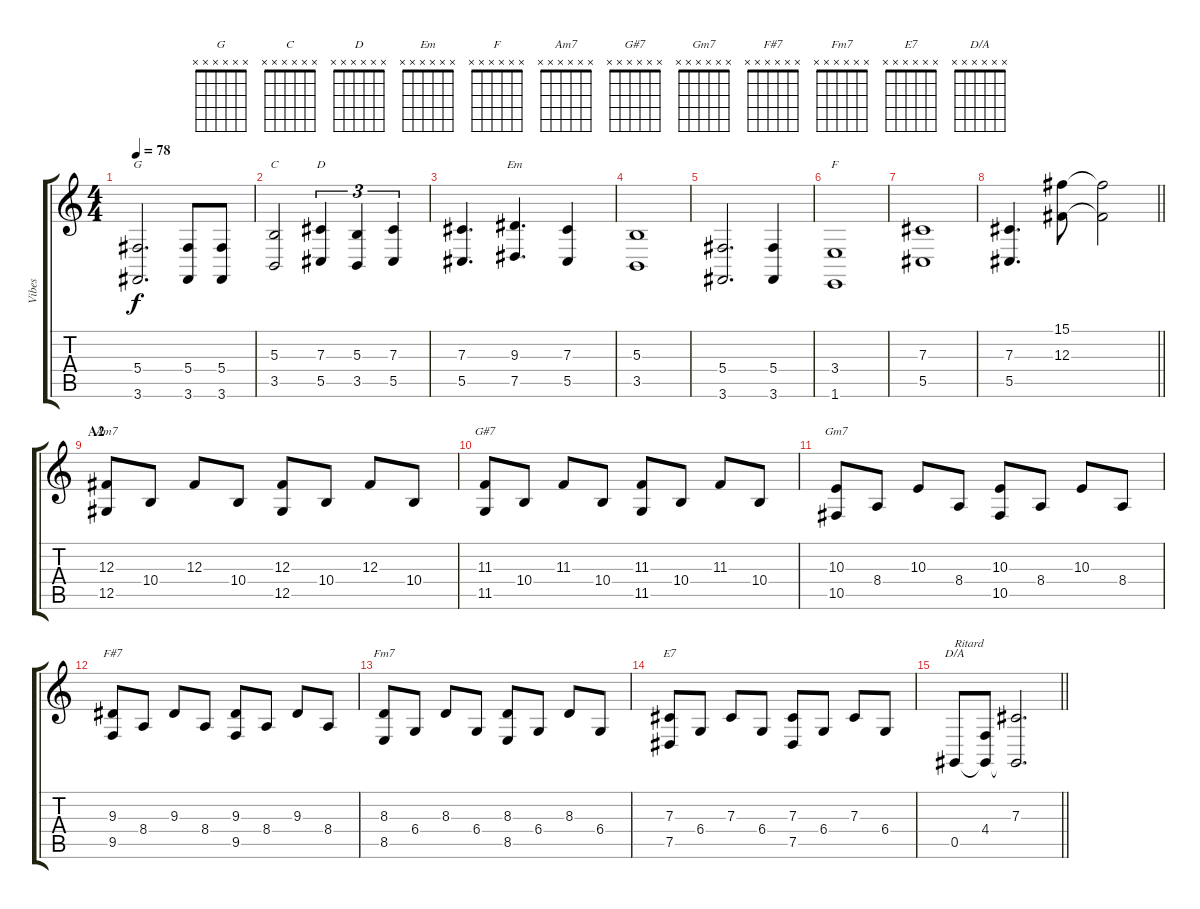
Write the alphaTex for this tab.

\track ("Vibes" "Vibes") {instrument vibraphone}
\staff {score tabs}
\tuning (Eb4 Bb3 Gb3 Db3 Ab2 Eb2) {hide}
\chord ("G" x x x x x x)
\chord ("C" x x x x x x)
\chord ("D" x x x x x x)
\chord ("Em" x x x x x x)
\chord ("F" x x x x x x)
\chord ("Am7" x x x x x x)
\chord ("G#7" x x x x x x)
\chord ("Gm7" x x x x x x)
\chord ("F#7" x x x x x x)
\chord ("Fm7" x x x x x x)
\chord ("E7" x x x x x x)
\chord ("D/A" x x x x x x)
\ts (4 4)
\tempo 78
\clef g2
\ks c
(5.4 3.6).2{d ch "G" dy f} (5.4 3.6).8 (5.4 3.6).8 |
(5.3 3.5).2{ch "C"} (7.3 5.5).4{tu (3 2) ch "D"} (5.3 3.5).4{tu (3 2)} (7.3 5.5).4{tu (3 2)} |
(7.3 5.5).4{d} (9.3 7.5).4{d ch "Em"} (7.3 5.5).4 |
(5.3 3.5).1 |
(5.4 3.6).2{d} (5.4 3.6).4 |
(3.4 1.6).1{ch "F"} |
(7.3 5.5).1 |
\barLineRight lightlight
(7.3 5.5).4{d} (15.1 12.3).8 (15.1{t} 12.3{t}).2 |
\section ("" "A2")
(12.3 12.5).8{ch "Am7"} 10.4.8 12.3.8 10.4.8 (12.3 12.5).8 10.4.8 12.3.8 10.4.8 |
(11.3 11.5).8{ch "G#7"} 10.4.8 11.3.8 10.4.8 (11.3 11.5).8 10.4.8 11.3.8 10.4.8 |
(10.3 10.5).8{ch "Gm7"} 8.4.8 10.3.8 8.4.8 (10.3 10.5).8 8.4.8 10.3.8 8.4.8 |
(9.3 9.5).8{ch "F#7"} 8.4.8 9.3.8 8.4.8 (9.3 9.5).8 8.4.8 9.3.8 8.4.8 |
(8.3 8.5).8{ch "Fm7"} 6.4.8 8.3.8 6.4.8 (8.3 8.5).8 6.4.8 8.3.8 6.4.8 |
(7.3 7.5).8{ch "E7"} 6.4.8 7.3.8 6.4.8 (7.3 7.5).8 6.4.8 7.3.8 6.4.8 |
\barLineRight lightlight
0.5.8{ch "D/A" txt "Ritard"} (4.4 0.5{t}).8 (7.3 0.5{t}).2{d}
